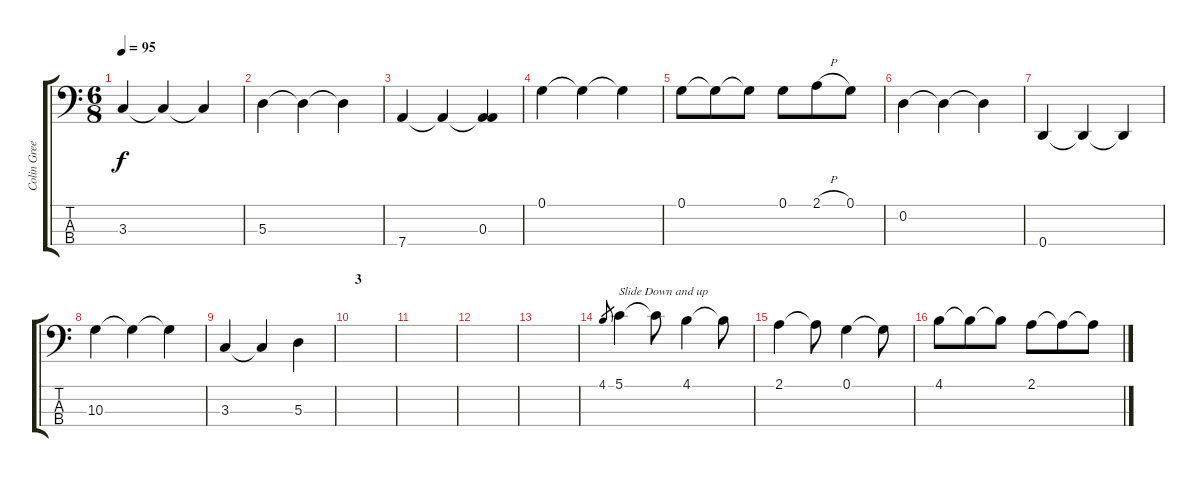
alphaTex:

\track ("Colin Greenwood (Basse)" "Colin Gree") {instrument electricbassfinger}
\staff {score tabs}
\tuning (G2 D2 A1 D1) {hide}
\ts (6 8)
\tempo 95
\clef f4
\ks c
3.3.4{dy f} 3.3{t}.4 3.3{t}.4 |
5.3.4 5.3{t}.4 5.3{t}.4 |
7.4.4 7.4{t}.4 (0.3 7.4{t}).4 |
0.1.4 0.1{t}.4 0.1{t}.4 |
0.1.8 0.1{t}.8 0.1{t}.8 0.1.8 2.1{h}.8 0.1.8 |
0.2.4 0.2{t}.4 0.2{t}.4 |
0.4.4 0.4{t}.4 0.4{t}.4 |
10.3.4 10.3{t}.4 10.3{t}.4 |
3.3.4 3.3{t}.4 5.3.4 |
\section ("" "3")
|
|
|
|
4.1.8{gr} 5.1.4{txt "Slide Down and up"} 5.1{t}.8 4.1.4 4.1{t}.8 |
2.1.4 2.1{t}.8 0.1.4 0.1{t}.8 |
4.1.8 4.1{t}.8 4.1{t}.8 2.1.8 2.1{t}.8 2.1{t}.8
